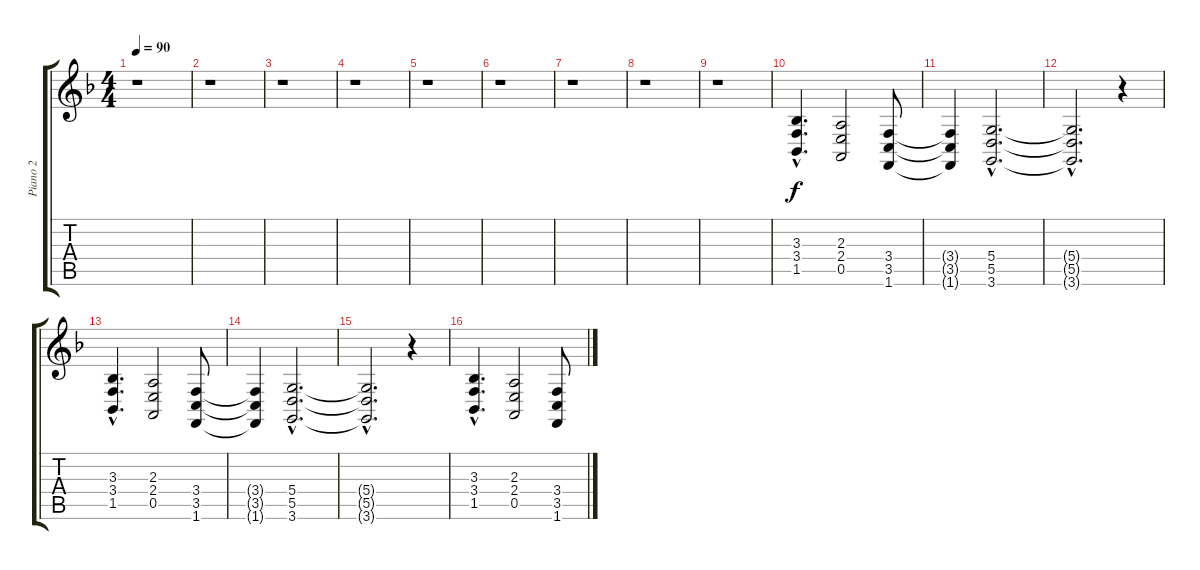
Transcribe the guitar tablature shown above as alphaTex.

\track ("Piano 2" "Piano 2") {instrument electricgrandpiano}
\staff {score tabs}
\tuning (E4 B3 G3 D3 A2 E2) {hide}
\ts (4 4)
\tempo 90
\clef g2
\ks f
r.1{dy f instrument electricgrandpiano} |
r.1 |
r.1 |
r.1 |
r.1 |
r.1 |
r.1 |
r.1 |
r.1 |
(3.3{hac} 3.4{hac} 1.5{hac}).4{d} (2.3 2.4 0.5).2 (3.4 3.5 1.6).8 |
(3.4{t} 3.5{t} 1.6{t}).4 (5.4{hac} 5.5{hac} 3.6{hac}).2{d} |
(5.4{hac t} 5.5{hac t} 3.6{hac t}).2{d} r.4 |
(3.3{hac} 3.4{hac} 1.5{hac}).4{d} (2.3 2.4 0.5).2 (3.4 3.5 1.6).8 |
(3.4{t} 3.5{t} 1.6{t}).4 (5.4{hac} 5.5{hac} 3.6{hac}).2{d} |
(5.4{hac t} 5.5{hac t} 3.6{hac t}).2{d} r.4 |
(3.3{hac} 3.4{hac} 1.5{hac}).4{d} (2.3 2.4 0.5).2 (3.4 3.5 1.6).8
